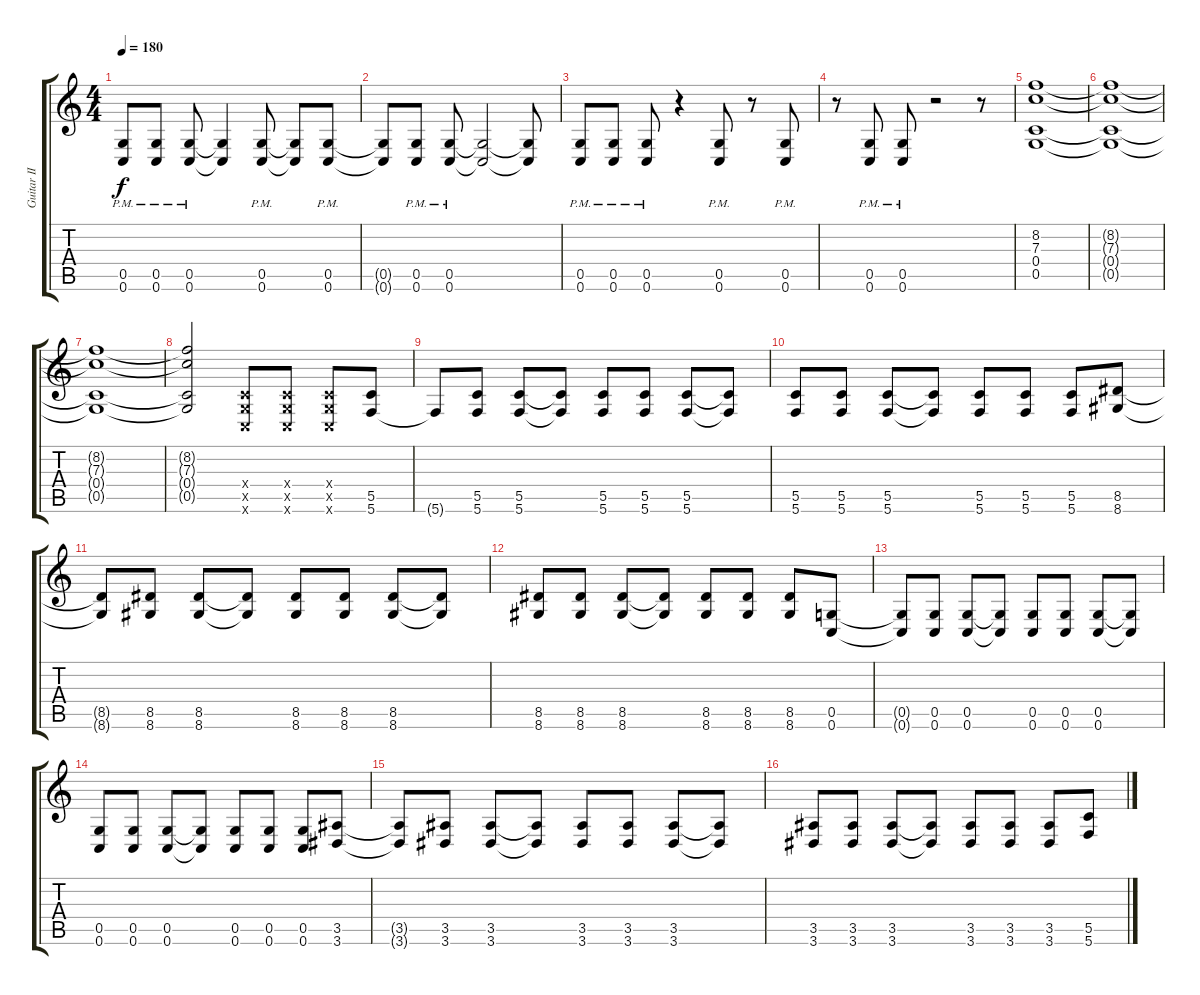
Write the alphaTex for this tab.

\track ("Guitar II" "Guitar II") {instrument overdrivenguitar}
\staff {score tabs}
\tuning (D4 A3 F3 C3 G2 C2) {hide}
\ts (4 4)
\tempo 180
\clef g2
\ks c
(0.5 0.6{pm}).8{dy f} (0.5 0.6{pm}).8 (0.5 0.6{pm}).8 (0.5{t} 0.6{t}).4 (0.5 0.6{pm}).8 (0.5{t} 0.6{t}).8 (0.5 0.6{pm}).8 |
(0.5{t} 0.6{t}).8 (0.5 0.6{pm}).8 (0.5 0.6{pm}).8 (0.5{t} 0.6{t}).2 (0.5{t} 0.6{t}).8 |
(0.5 0.6{pm}).8 (0.5 0.6{pm}).8 (0.5 0.6{pm}).8 r.4 (0.5 0.6{pm}).8 r.8 (0.5 0.6{pm}).8 |
r.8 (0.5 0.6{pm}).8 (0.5 0.6{pm}).8 r.2 r.8 |
(8.2 7.3 0.4 0.5).1 |
(8.2{t} 7.3{t} 0.4{t} 0.5{t}).1 |
(8.2{t} 7.3{t} 0.4{t} 0.5{t}).1 |
(8.2{t} 7.3{t} 0.4{t} 0.5{t}).2 (0.4{x} 0.5{x} 0.6{x}).8 (0.4{x} 0.5{x} 0.6{x}).8 (0.4{x} 0.5{x} 0.6{x}).8 (5.5 5.6).8 |
5.6{t}.8 (5.5 5.6).8 (5.5 5.6).8 (5.5{t} 5.6{t}).8 (5.5 5.6).8 (5.5 5.6).8 (5.5 5.6).8 (5.5{t} 5.6{t}).8 |
(5.5 5.6).8 (5.5 5.6).8 (5.5 5.6).8 (5.5{t} 5.6{t}).8 (5.5 5.6).8 (5.5 5.6).8 (5.5 5.6).8 (8.5 8.6).8 |
(8.5{t} 8.6{t}).8 (8.5 8.6).8 (8.5 8.6).8 (8.5{t} 8.6{t}).8 (8.5 8.6).8 (8.5 8.6).8 (8.5 8.6).8 (8.5{t} 8.6{t}).8 |
(8.5 8.6).8 (8.5 8.6).8 (8.5 8.6).8 (8.5{t} 8.6{t}).8 (8.5 8.6).8 (8.5 8.6).8 (8.5 8.6).8 (0.5 0.6).8 |
(0.5{t} 0.6{t}).8 (0.5 0.6).8 (0.5 0.6).8 (0.5{t} 0.6{t}).8 (0.5 0.6).8 (0.5 0.6).8 (0.5 0.6).8 (0.5{t} 0.6{t}).8 |
(0.5 0.6).8 (0.5 0.6).8 (0.5 0.6).8 (0.5{t} 0.6{t}).8 (0.5 0.6).8 (0.5 0.6).8 (0.5 0.6).8 (3.5 3.6).8 |
(3.5{t} 3.6{t}).8 (3.5 3.6).8 (3.5 3.6).8 (3.5{t} 3.6{t}).8 (3.5 3.6).8 (3.5 3.6).8 (3.5 3.6).8 (3.5{t} 3.6{t}).8 |
(3.5 3.6).8 (3.5 3.6).8 (3.5 3.6).8 (3.5{t} 3.6{t}).8 (3.5 3.6).8 (3.5 3.6).8 (3.5 3.6).8 (5.5 5.6).8
